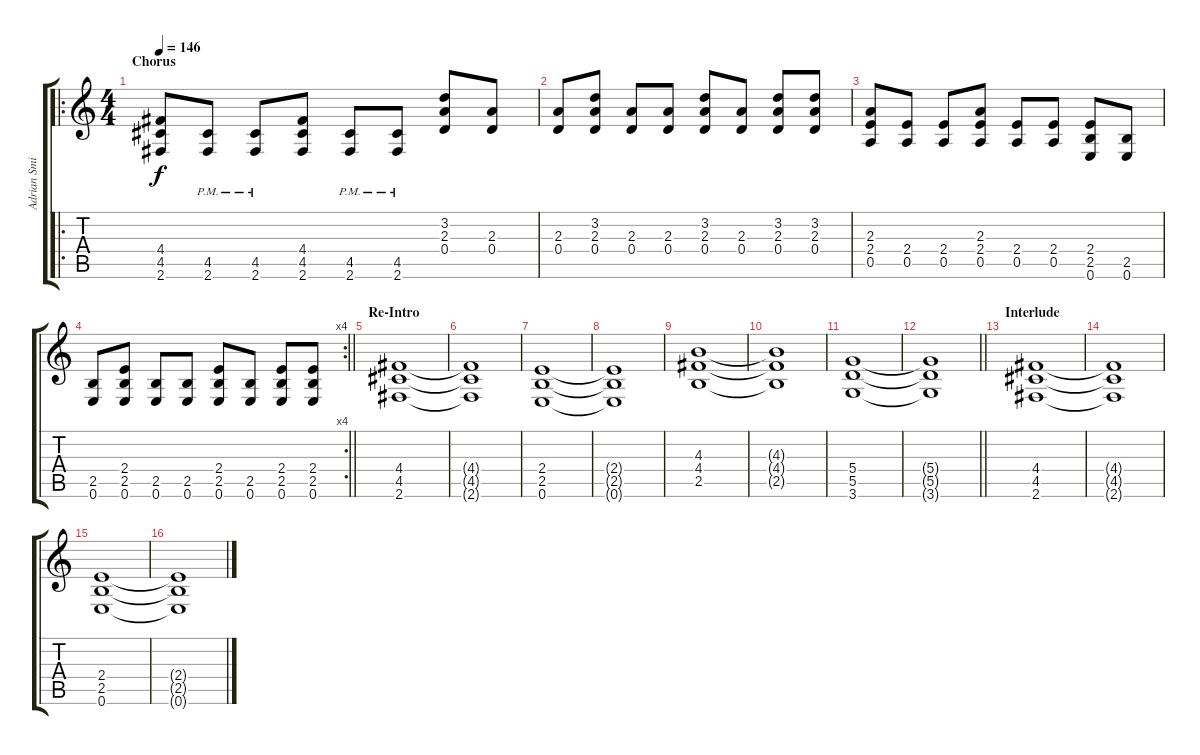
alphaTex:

\track ("Adrian Smith" "Adrian Smi") {instrument distortionguitar}
\staff {score tabs}
\tuning (E4 B3 G3 D3 A2 E2) {hide}
\ro
\ts (4 4)
\section ("" "Chorus")
\tempo 146
\clef g2
\ks c
(4.4 4.5 2.6).8{dy f} (4.5{pm} 2.6{pm}).8 (4.5{pm} 2.6{pm}).8 (4.4 4.5 2.6).8 (4.5{pm} 2.6{pm}).8 (4.5{pm} 2.6{pm}).8 (3.2 2.3 0.4).8 (2.3 0.4).8 |
(2.3 0.4).8 (3.2 2.3 0.4).8 (2.3 0.4).8 (2.3 0.4).8 (3.2 2.3 0.4).8 (2.3 0.4).8 (3.2 2.3 0.4).8 (3.2 2.3 0.4).8 |
(2.3 2.4 0.5).8 (2.4 0.5).8 (2.4 0.5).8 (2.3 2.4 0.5).8 (2.4 0.5).8 (2.4 0.5).8 (2.4 2.5 0.6).8 (2.5 0.6).8 |
\rc 4
\barLineRight lightlight
(2.5 0.6).8 (2.4 2.5 0.6).8 (2.5 0.6).8 (2.5 0.6).8 (2.4 2.5 0.6).8 (2.5 0.6).8 (2.4 2.5 0.6).8 (2.4 2.5 0.6).8 |
\section ("" "Re-Intro")
(4.4 4.5 2.6).1 |
(4.4{t} 4.5{t} 2.6{t}).1 |
(2.4 2.5 0.6).1 |
(2.4{t} 2.5{t} 0.6{t}).1 |
(4.3 4.4 2.5).1 |
(4.3{t} 4.4{t} 2.5{t}).1 |
(5.4 5.5 3.6).1 |
\barLineRight lightlight
(5.4{t} 5.5{t} 3.6{t}).1 |
\section ("" "Interlude")
(4.4 4.5 2.6).1 |
(4.4{t} 4.5{t} 2.6{t}).1 |
(2.4 2.5 0.6).1 |
(2.4{t} 2.5{t} 0.6{t}).1
